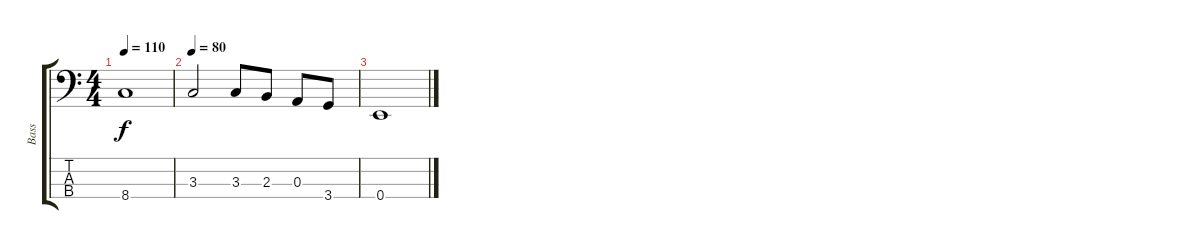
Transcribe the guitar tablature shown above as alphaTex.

\track ("Bass" "Bass") {instrument electricbassfinger}
\staff {score tabs}
\tuning (G2 D2 A1 E1) {hide}
\ts (4 4)
\tempo 110
\clef f4
\ks c
8.4.1{dy f} |
\tempo 80
3.3.2 3.3.8 2.3.8 0.3.8 3.4.8 |
0.4.1
